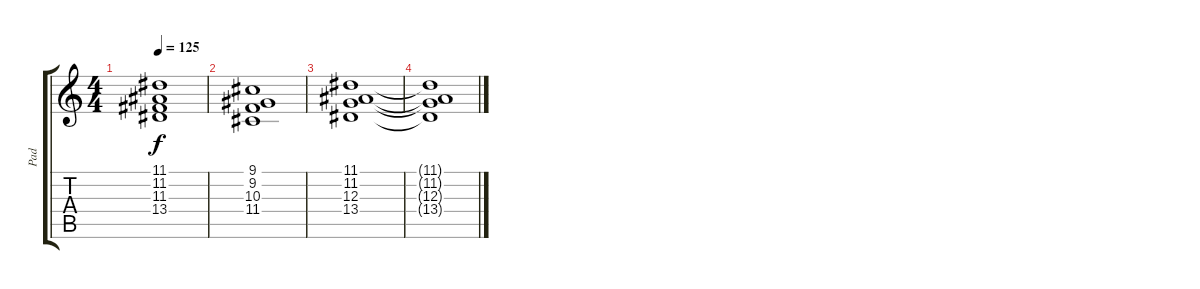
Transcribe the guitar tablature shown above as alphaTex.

\track ("Pad" "Pad") {instrument pad2warm}
\staff {score tabs}
\tuning (E4 B3 G3 D3 A2 E2) {hide}
\ts (4 4)
\tempo 125
\clef g2
\ks c
(11.1 11.2 11.3 13.4).1{dy f} |
(9.1 9.2 10.3 11.4).1 |
(11.1 11.2 12.3 13.4).1 |
(11.1{t} 11.2{t} 12.3{t} 13.4{t}).1
